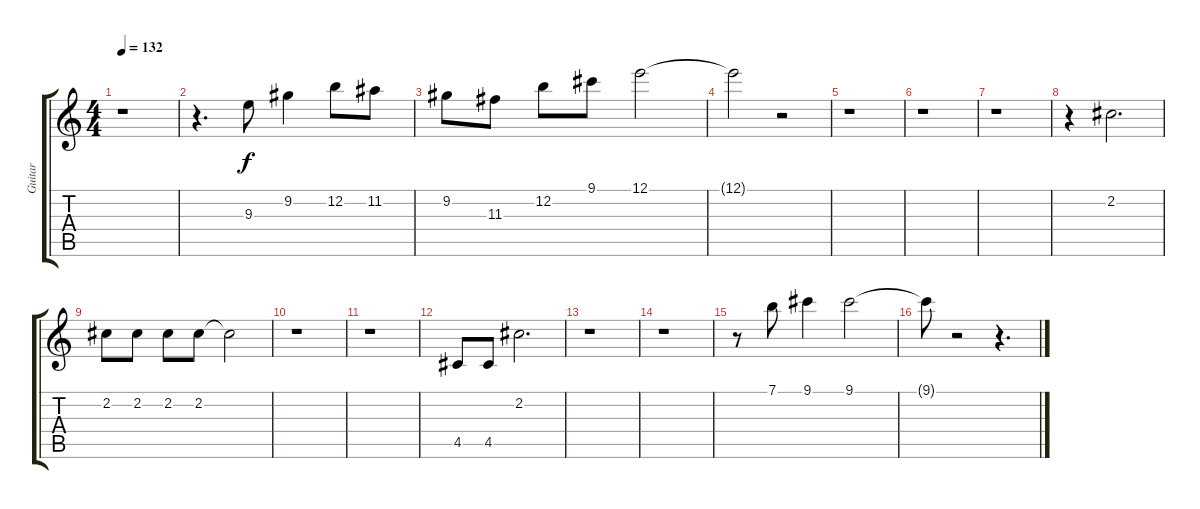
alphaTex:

\track ("Guitar" "Guitar") {instrument distortionguitar}
\staff {score tabs}
\tuning (E4 B3 G3 D3 A2 E2) {hide}
\ts (4 4)
\tempo 132
\clef g2
\ks c
r.1{dy f} |
r.4{d} 9.3.8 9.2.4 12.2.8 11.2.8 |
9.2.8 11.3.8 12.2.8 9.1.8 12.1.2 |
12.1{t}.2 r.2 |
r.1 |
r.1 |
r.1 |
r.4 2.2.2{d} |
2.2.8 2.2.8 2.2.8 2.2.8 2.2{t}.2 |
r.1 |
r.1 |
4.5.8 4.5.8 2.2.2{d} |
r.1 |
r.1 |
r.8 7.1.8 9.1.4 9.1.2 |
9.1{t}.8 r.2 r.4{d}
